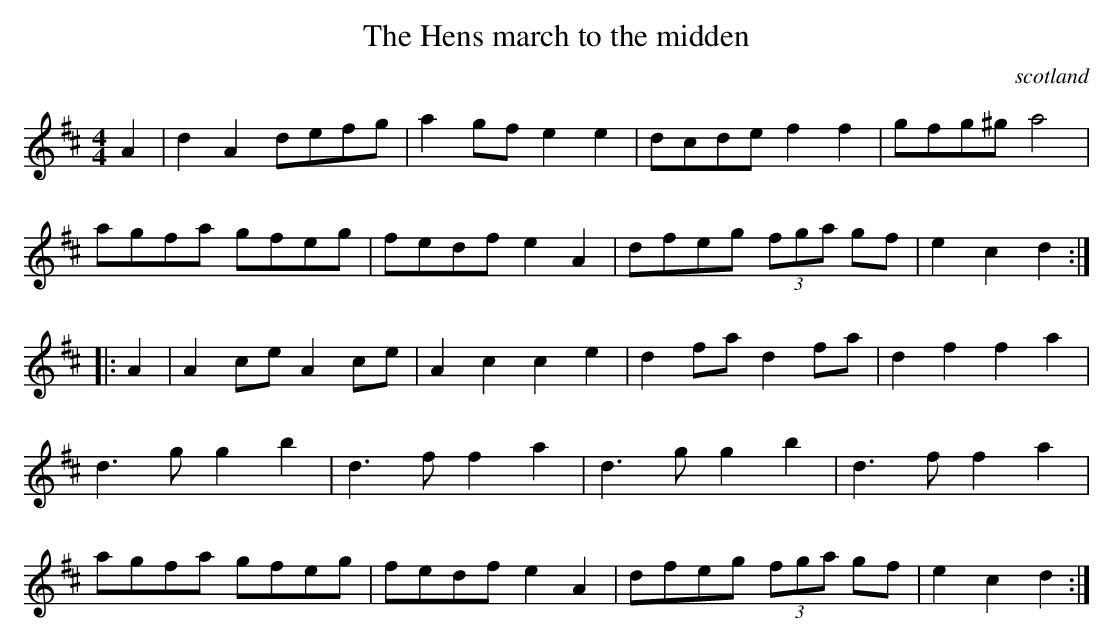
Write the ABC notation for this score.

X:1
T:Hens march to the midden, The
O:scotland
M:4/4
L:1/8
K:D
A2|d2A2 defg|a2gf e2e2|dcde f2f2|gfg^g a4|
agfa gfeg|fedf e2A2|dfeg (3fga gf|e2c2 d2:|
|:A2|A2ce A2ce|A2c2 c2e2|d2fa d2fa|d2f2 f2a2|
d3g g2b2|d3f f2a2|d3g g2b2|d3f f2a2|
agfa gfeg|fedf e2A2|dfeg (3fga gf|e2c2 d2:|
